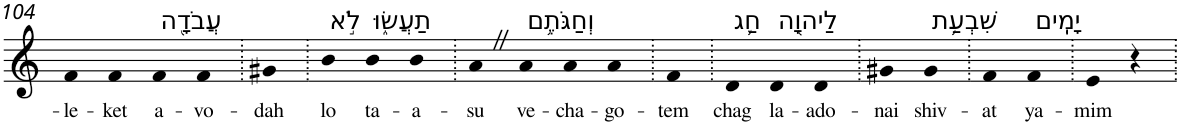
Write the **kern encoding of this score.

**kern	**text
*part1	*part1
*staff1	*staff1
*I"Piano	*
*I'Pno	*
!!LO:PB:g=z
*clefG2	*
*k[]	*
=104	=104
!	!LO:LY:b
4f	-le-
!	!LO:LY:b
4f	-ket
!LO:TX:a:t=עֲבֹדָ֖ה	!
!	!LO:LY:b
4f	a-
!	!LO:LY:b
4f	-vo-
=105.	=105.
!	!LO:LY:b
4g#X	-dah
=106.	=106.
!LO:TX:a:t=לֹ֣א	!
!	!LO:LY:b
4b	lo
!LO:TX:a:t=תַעֲשׂ֑וּ	!
!	!LO:LY:b
4b	ta-
!	!LO:LY:b
4b	-a-
=107.	=107.
!	!LO:LY:b
4aZ	-su
!LO:TX:a:t=וְחַגֹּתֶ֥ם	!
!	!LO:LY:b
4a	ve-
!	!LO:LY:b
4a	-cha-
!	!LO:LY:b
4a	-go-
=108.	=108.
!	!LO:LY:b
4f	-tem
=109.	=109.
!LO:TX:a:t=חַ֛ג	!
!	!LO:LY:b
4d	chag
!LO:TX:a:t=לַיהוָ֖ה	!
!	!LO:LY:b
4d	la-
!	!LO:LY:b
4d	-ado-
=110.	=110.
!	!LO:LY:b
4g#X	-nai
!LO:TX:a:t=שִׁבְעַ֥ת	!
!	!LO:LY:b
4g#	shiv-
=111.	=111.
!	!LO:LY:b
4f	-at
!LO:TX:a:t=יָמִֽים	!
!	!LO:LY:b
4f	ya-
=112.	=112.
!	!LO:LY:b
4e	-mim
4r	.
=.	=.
*-	*-
